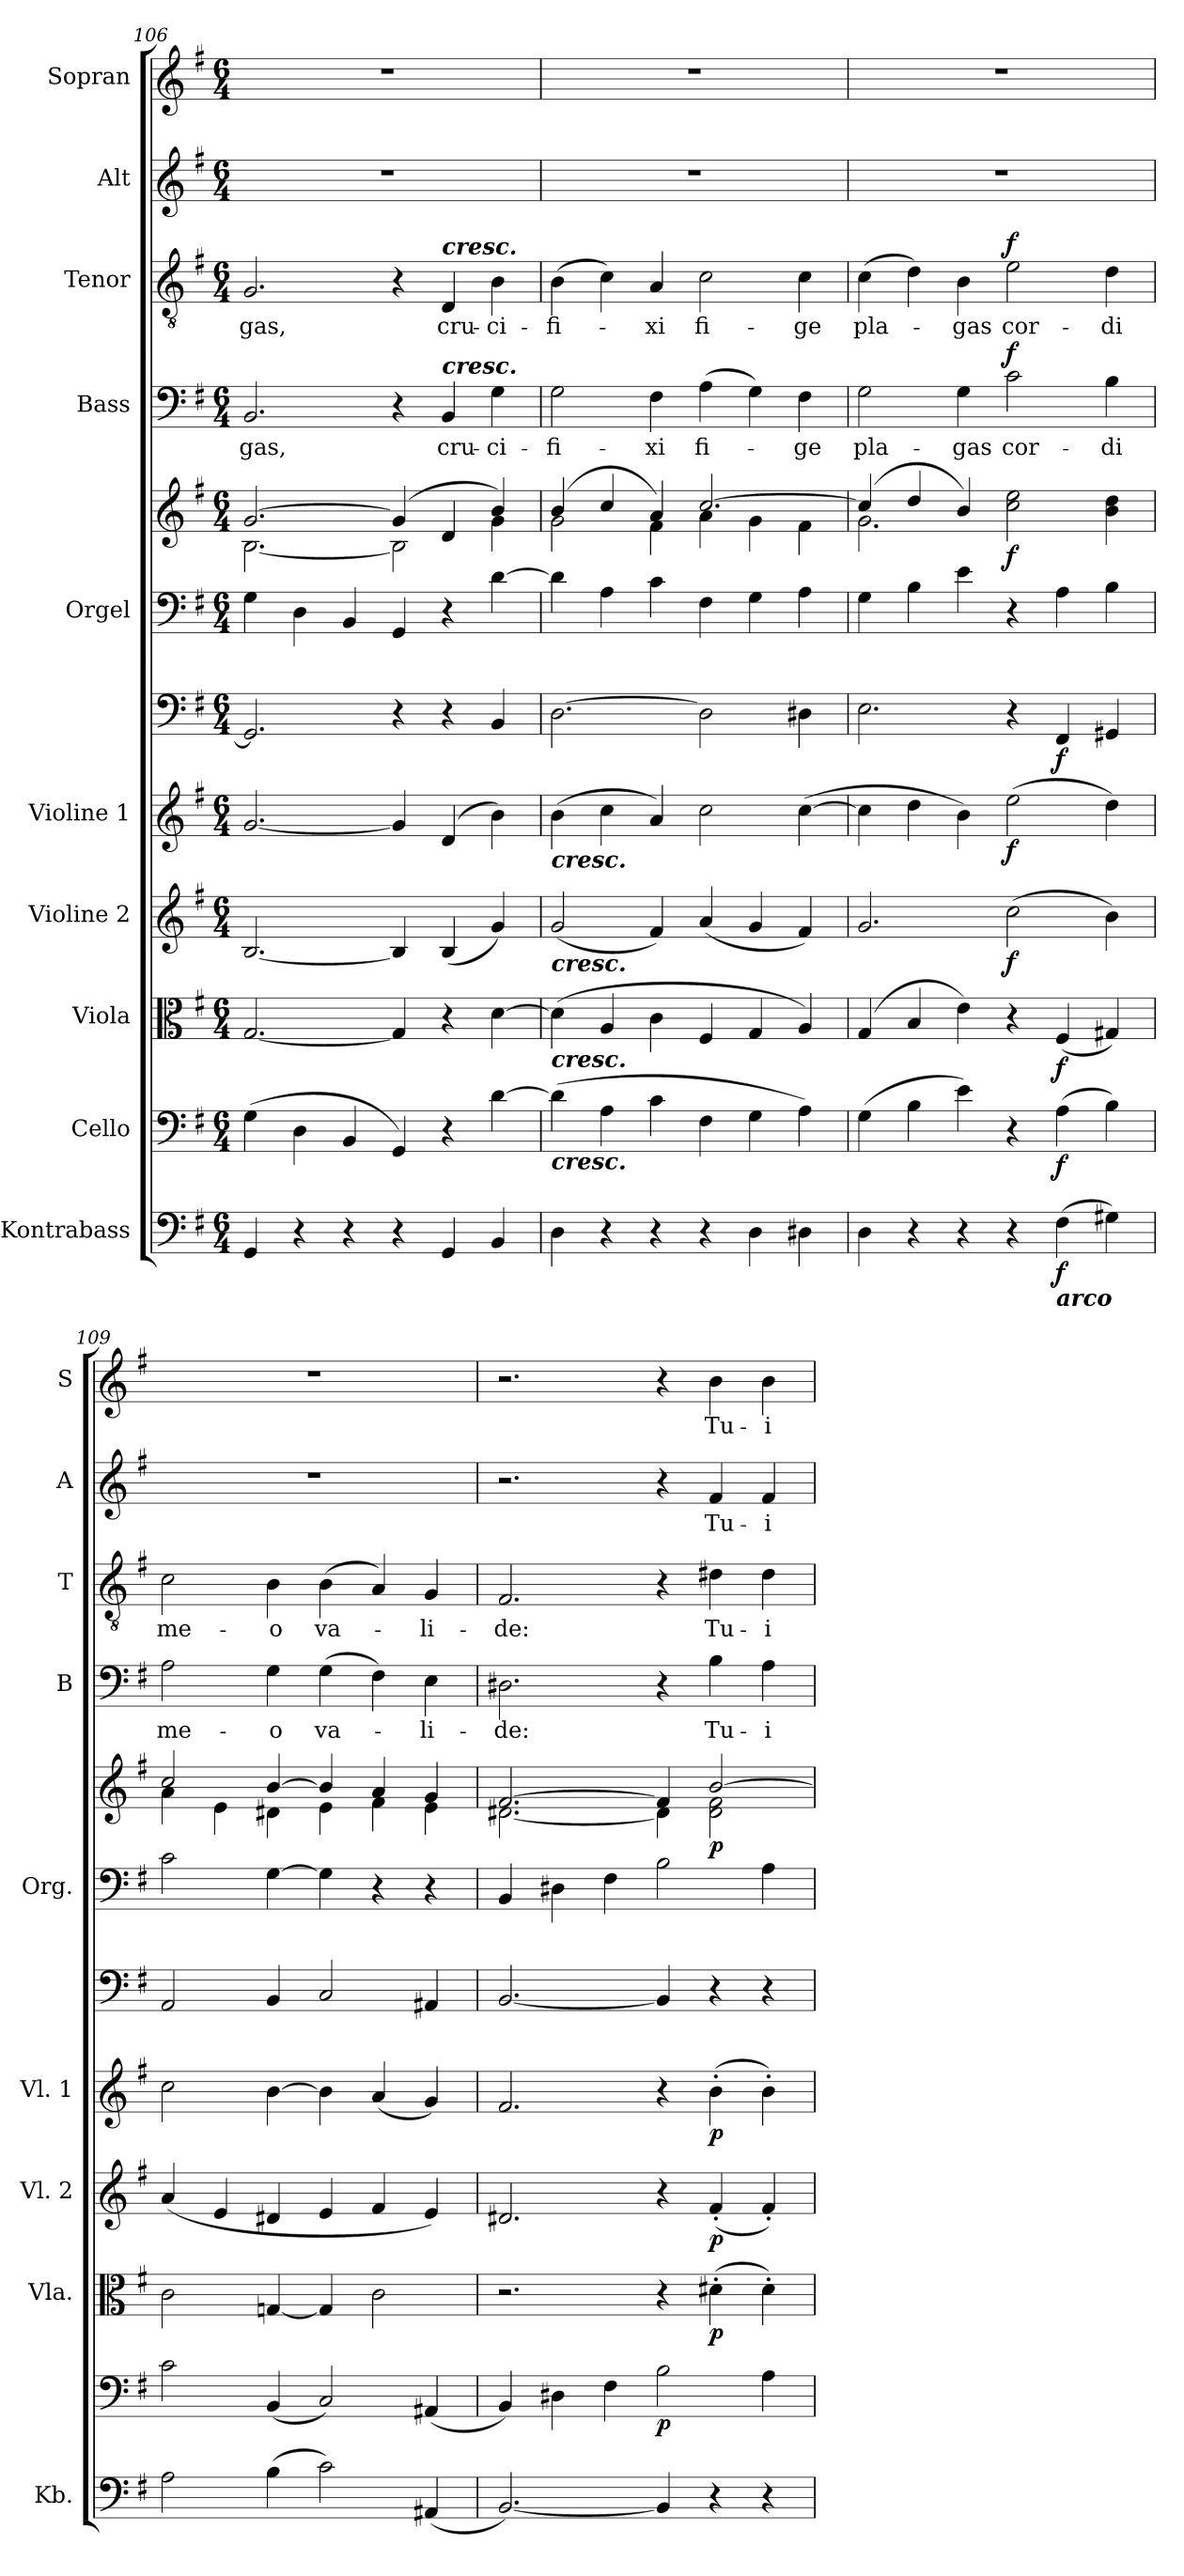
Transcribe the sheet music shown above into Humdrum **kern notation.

**kern	**dynam	**kern	**dynam	**kern	**dynam	**kern	**dynam	**kern	**dynam	**kern	**dynam	**kern	**kern	**dynam	**kern	**text	**dynam	**kern	**text	**dynam	**kern	**text	**kern	**text
*part11	*part11	*part10	*part10	*part9	*part9	*part8	*part8	*part7	*part7	*part6	*part6	*part5	*part5	*part5	*part4	*part4	*part4	*part3	*part3	*part3	*part2	*part2	*part1	*part1
*staff12	*staff12	*staff11	*staff11	*staff10	*staff10	*staff9	*staff9	*staff8	*staff8	*staff7	*staff7	*staff6	*staff5	*staff5/6	*staff4	*staff4	*staff4	*staff3	*staff3	*staff3	*staff2	*staff2	*staff1	*staff1
*I"Kontrabass	*	*I"Cello	*	*I"Viola	*	*I"Violine 2	*	*I"Violine 1	*	*	*	*I"Orgel	*	*	*I"Bass	*	*	*I"Tenor	*	*	*I"Alt	*	*I"Sopran	*
*I'Kb.	*	*	*	*I'Vla.	*	*I'Vl. 2	*	*I'Vl. 1	*	*	*	*I'Org.	*	*	*I'B	*	*	*I'T	*	*	*I'A	*	*I'S	*
*clefF4	*	*clefF4	*	*clefC3	*	*clefG2	*	*clefG2	*	*clefF4	*	*clefF4	*clefG2	*	*clefF4	*	*	*clefGv2	*	*	*clefG2	*	*clefG2	*
*ITrd7c12	*	*	*	*	*	*	*	*	*	*	*	*	*	*	*	*	*	*	*	*	*	*	*	*
*k[f#]	*	*k[f#]	*	*k[f#]	*	*k[f#]	*	*k[f#]	*	*k[f#]	*	*k[f#]	*k[f#]	*	*k[f#]	*	*	*k[f#]	*	*	*k[f#]	*	*k[f#]	*
*G:	*	*G:	*	*G:	*	*G:	*	*G:	*	*G:	*	*G:	*G:	*	*G:	*	*	*G:	*	*	*G:	*	*G:	*
*M6/4	*	*M6/4	*	*M6/4	*	*M6/4	*	*M6/4	*	*M6/4	*	*M6/4	*M6/4	*	*M6/4	*	*	*M6/4	*	*	*M6/4	*	*M6/4	*
=106	=106	=106	=106	=106	=106	=106	=106	=106	=106	=106	=106	=106	=106	=106	=106	=106	=106	=106	=106	=106	=106	=106	=106	=106
*	*	*	*	*	*	*	*	*	*	*	*	*	*^	*	*	*	*	*	*	*	*	*	*	*
!	!	!	!	!	!	!	!	!	!	!	!	!	!	!	!	!	!LO:LY:b	!	!	!LO:LY:b	!	!	!	!	!
4GGG/	.	(>4G\	.	[2.G/	.	[2.B/	.	[2.g/	.	2.GG/]	.	4G\	[>2.g/	[<2.B\	.	2.BB/	-gas,	.	2.G/	-gas,	.	1.r	.	1.r	.
4r	.	4D\	.	.	.	.	.	.	.	.	.	4D\	.	.	.	.	.	.	.	.	.	.	.	.	.
4r	.	4BB/	.	.	.	.	.	.	.	.	.	4BB/	.	.	.	.	.	.	.	.	.	.	.	.	.
4r	.	4GG/)	.	4G/]	.	4B/]	.	4g/]	.	4r	.	4GG/	(4g/]	2B\]	.	4r	.	.	4r	.	.	.	.	.	.
!	!	!	!	!	!	!	!	!	!	!	!	!	!	!	!	!	!	!	!LO:TX:a:Bi:t=cresc.	!	!	!	!	!	!
!	!	!	!	!	!	!	!	!	!	!	!	!	!	!	!	!LO:TX:a:Bi:t=cresc.	!	!	!	!	!	!	!	!	!
!	!	!	!	!	!	!	!	!	!	!	!	!	!	!	!	!	!LO:LY:b	!	!	!LO:LY:b	!	!	!	!	!
4GGG/	.	4r	.	4r	.	(<4B/	.	(4d/	.	4r	.	4r	4d/	.	.	4BB/	cru-	.	4D/	cru-	.	.	.	.	.
!	!	!	!	!	!	!	!	!	!	!	!	!	!	!	!	!	!LO:LY:b	!	!	!LO:LY:b	!	!	!	!	!
4BBB/	.	[4d\	.	[4d\	.	4g/)	.	4b\)	.	4BB/	.	[4d\	4b/)	4g\	.	4G\	-ci-	.	4B\	-ci-	.	.	.	.	.
=107	=107	=107	=107	=107	=107	=107	=107	=107	=107	=107	=107	=107	=107	=107	=107	=107	=107	=107	=107	=107	=107	=107	=107	=107	=107
!	!	!	!	!	!	!	!	!LO:TX:b:Bi:t=cresc.	!	!	!	!	!	!	!	!	!	!	!	!	!	!	!	!	!
!	!	!	!	!	!	!LO:TX:b:Bi:t=cresc.	!	!	!	!	!	!	!	!	!	!	!	!	!	!	!	!	!	!	!
!	!	!	!	!LO:TX:b:Bi:t=cresc.	!	!	!	!	!	!	!	!	!	!	!	!	!	!	!	!	!	!	!	!	!
!	!	!LO:TX:b:Bi:t=cresc.	!	!	!	!	!	!	!	!	!	!	!	!	!	!	!	!	!	!	!	!	!	!	!
!	!	!	!	!	!	!	!	!	!	!	!	!	!	!	!	!	!LO:LY:b	!	!	!LO:LY:b	!	!	!	!	!
4DD\	.	(>4d\]	.	(>4d\]	.	(<2g/	.	(>4b\	.	[2.D\	.	4d\]	(4b/	2g\	.	2G\	-fi-	.	(>4B\	-fi-	.	1.r	.	1.r	.
4r	.	4A\	.	4A/	.	.	.	4cc\	.	.	.	4A\	4cc/	.	.	.	.	.	4c\)	.	.	.	.	.	.
!	!	!	!	!	!	!	!	!	!	!	!	!	!	!	!	!	!LO:LY:b	!	!	!LO:LY:b	!	!	!	!	!
4r	.	4c\	.	4c\	.	4f#/)	.	4a/)	.	.	.	4c\	4a/)	4f#\	.	4F#\	-xi	.	4A/	-xi	.	.	.	.	.
!	!	!	!	!	!	!	!	!	!	!	!	!	!	!	!	!	!LO:LY:b	!	!	!LO:LY:b	!	!	!	!	!
4r	.	4F#\	.	4F#/	.	(<4a/	.	2cc\	.	2D\]	.	4F#\	[>2.cc/	4a\	.	(>4A\	fi-	.	2c\	fi-	.	.	.	.	.
4DD\	.	4G\	.	4G/	.	4g/	.	.	.	.	.	4G\	.	4g\	.	4G\)	.	.	.	.	.	.	.	.	.
!	!	!	!	!	!	!	!	!	!	!	!	!	!	!	!	!	!LO:LY:b	!	!	!LO:LY:b	!	!	!	!	!
4DD#X\	.	4A\)	.	4A/)	.	4f#/)	.	(>[4cc\	.	4D#X\	.	4A\	.	4f#\	.	4F#\	-ge	.	4c\	-ge	.	.	.	.	.
=108	=108	=108	=108	=108	=108	=108	=108	=108	=108	=108	=108	=108	=108	=108	=108	=108	=108	=108	=108	=108	=108	=108	=108	=108	=108
!	!	!	!	!	!	!	!	!	!	!	!	!	!	!	!	!	!LO:LY:b	!	!	!LO:LY:b	!	!	!	!	!
4DD\	.	(>4G\	.	(<4G/	.	2.g/	.	4cc\]	.	2.E\	.	4G\	(4cc/]	2.g\	.	2G\	pla-	.	(>4c\	pla-	.	1.r	.	1.r	.
4r	.	4B\	.	4B/	.	.	.	4dd\	.	.	.	4B\	4dd/	.	.	.	.	.	4d\)	.	.	.	.	.	.
!	!	!	!	!	!	!	!	!	!	!	!	!	!	!	!	!	!LO:LY:b	!	!	!LO:LY:b	!	!	!	!	!
4r	.	4e\)	.	4e\)	.	.	.	4b\)	.	.	.	4e\	4b/)	.	.	4G\	-gas	.	4B\	-gas	.	.	.	.	.
!	!	!	!	!	!	!	!LO:DY:b	!	!LO:DY:b	!	!	!	!	!	!LO:DY:b	!	!LO:LY:b	!LO:DY:a	!	!LO:LY:b	!LO:DY:a	!	!	!	!
4r	.	4r	.	4r	.	(>2cc\	f	(>2ee\	f	4r	.	4r	2cc\ 2ee\	2.ryy	f	2c\	cor-	f	2e\	cor-	f	.	.	.	.
!LO:TX:b:Bi:t=arco	!	!	!	!	!	!	!	!	!	!	!	!	!	!	!	!	!	!	!	!	!	!	!	!	!
!	!LO:DY:b	!	!LO:DY:b	!	!LO:DY:b	!	!	!	!	!	!LO:DY:b	!	!	!	!	!	!	!	!	!	!	!	!	!	!
(>4FF#\	f	(>4A\	f	(<4F#/	f	.	.	.	.	4FF#/	f	4A\	.	.	.	.	.	.	.	.	.	.	.	.	.
!	!	!	!	!	!	!	!	!	!	!	!	!	!	!	!	!	!LO:LY:b	!	!	!LO:LY:b	!	!	!	!	!
4GG#X\)	.	4B\)	.	4G#X/)	.	4b\)	.	4dd\)	.	4GG#X/	.	4B\	4b\ 4dd\	.	.	4B\	-di	.	4d\	-di	.	.	.	.	.
!!LO:PB:g=z
=109	=109	=109	=109	=109	=109	=109	=109	=109	=109	=109	=109	=109	=109	=109	=109	=109	=109	=109	=109	=109	=109	=109	=109	=109	=109
!	!	!	!	!	!	!	!	!	!	!	!	!	!	!	!	!	!LO:LY:b	!	!	!LO:LY:b	!	!	!	!	!
2AA\	.	2c\	.	2c\	.	(<4a/	.	2cc\	.	2AA/	.	2c\	2cc/	4a\	.	2A\	me-	.	2c\	me-	.	1.r	.	1.r	.
.	.	.	.	.	.	4e/	.	.	.	.	.	.	.	4e\	.	.	.	.	.	.	.	.	.	.	.
!	!	!	!	!	!	!	!	!	!	!	!	!	!	!	!	!	!LO:LY:b	!	!	!LO:LY:b	!	!	!	!	!
(>4BB\	.	(<4BB/	.	[4Gn/	.	4d#X/	.	[4b\	.	4BB/	.	[4G\	[>4b/	4d#X\	.	4G\	-o	.	4B\	-o	.	.	.	.	.
!	!	!	!	!	!	!	!	!	!	!	!	!	!	!	!	!	!LO:LY:b	!	!	!LO:LY:b	!	!	!	!	!
2C\)	.	2C/)	.	4G/]	.	4e/	.	4b\]	.	2C/	.	4G\]	4b/]	4e\	.	(>4G\	va-	.	(>4B\	va-	.	.	.	.	.
.	.	.	.	2c\	.	4f#/	.	(<4a/	.	.	.	4r	4a/	4f#\	.	4F#\)	.	.	4A/)	.	.	.	.	.	.
!	!	!	!	!	!	!	!	!	!	!	!	!	!	!	!	!	!LO:LY:b	!	!	!LO:LY:b	!	!	!	!	!
(<4AAA#X/	.	(<4AA#X/	.	.	.	4e/)	.	4g/)	.	4AA#X/	.	4r	4g/	4e\	.	4E\	-li-	.	4G/	-li-	.	.	.	.	.
=110	=110	=110	=110	=110	=110	=110	=110	=110	=110	=110	=110	=110	=110	=110	=110	=110	=110	=110	=110	=110	=110	=110	=110	=110	=110
!	!	!	!	!	!	!	!	!	!	!	!	!	!	!	!	!	!LO:LY:b	!	!	!LO:LY:b	!	!	!	!	!
[2.BBB/)	.	4BB/)	.	2.r	.	2.d#X/	.	2.f#/	.	[2.BB/	.	4BB/	[>2.f#/	[<2.d#X\	.	2.D#X\	-de:	.	2.F#/	-de:	.	2.r	.	2.r	.
.	.	4D#X\	.	.	.	.	.	.	.	.	.	4D#X\	.	.	.	.	.	.	.	.	.	.	.	.	.
.	.	4F#\	.	.	.	.	.	.	.	.	.	4F#\	.	.	.	.	.	.	.	.	.	.	.	.	.
!	!	!	!LO:DY:b	!	!	!	!	!	!	!	!	!	!	!	!	!	!	!	!	!	!	!	!	!	!
4BBB/]	.	2B\	p	4r	.	4r	.	4r	.	4BB/]	.	2B\	4f#/]	4d#\]	.	4r	.	.	4r	.	.	4r	.	4r	.
!	!	!	!	!	!LO:DY:b	!	!LO:DY:b	!	!LO:DY:b	!	!	!	!	!	!LO:DY:b	!	!LO:LY:b	!	!	!LO:LY:b	!	!	!LO:LY:b	!	!LO:LY:b
4r	.	.	.	(>4d#X'>\	p	(<4f#'</	p	(>4b'>\	p	4r	.	.	[>2b/	2d#\ 2f#\	p	4B\	Tu-	.	4d#X\	Tu-	.	4f#/	Tu-	4b\	Tu-
!	!	!	!	!	!	!	!	!	!	!	!	!	!	!	!	!	!LO:LY:b	!	!	!LO:LY:b	!	!	!LO:LY:b	!	!LO:LY:b
4r	.	4A\	.	4d#'>\)	.	4f#'</)	.	4b'>\)	.	4r	.	4A\	.	.	.	4A\	-i	.	4d#\	-i	.	4f#/	-i	4b\	-i
*	*	*	*	*	*	*	*	*	*	*	*	*	*v	*v	*	*	*	*	*	*	*	*	*	*	*
=	=	=	=	=	=	=	=	=	=	=	=	=	=	=	=	=	=	=	=	=	=	=	=	=
*-	*-	*-	*-	*-	*-	*-	*-	*-	*-	*-	*-	*-	*-	*-	*-	*-	*-	*-	*-	*-	*-	*-	*-	*-
